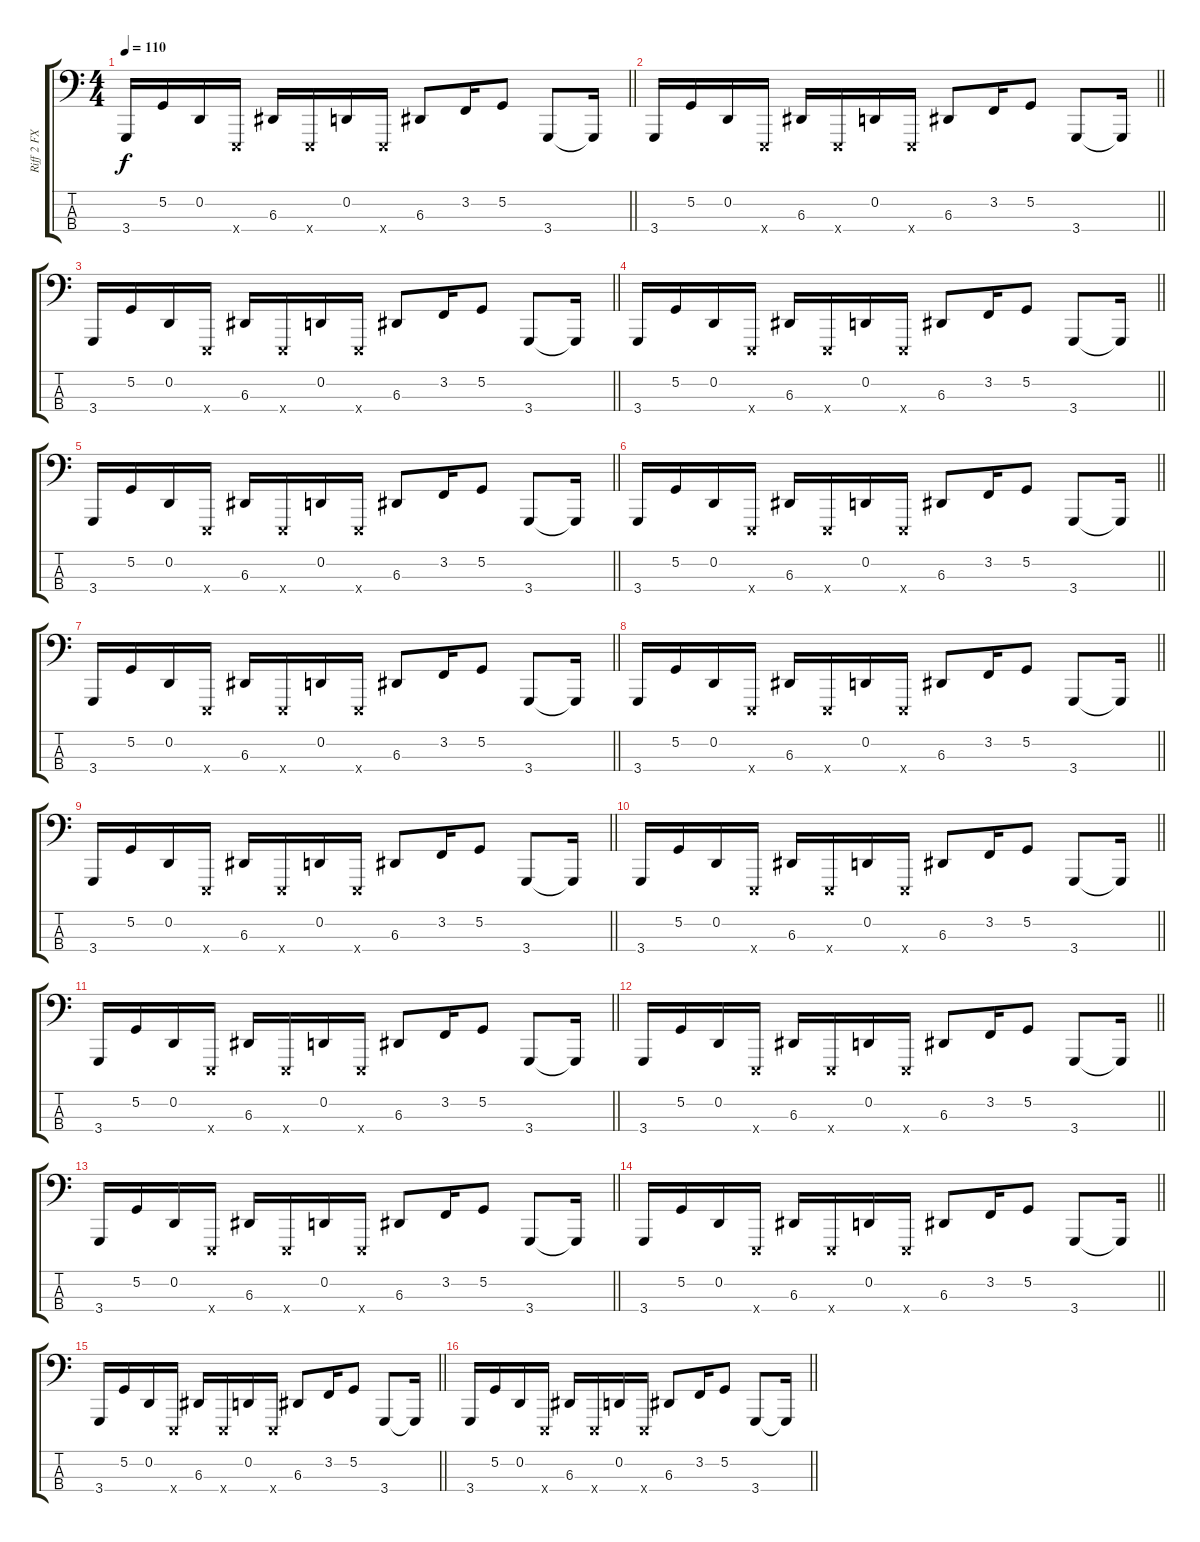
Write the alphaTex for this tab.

\track ("Riff 2 FX '" "Riff 2 FX ") {instrument lead2sawtooth}
\staff {score tabs}
\tuning (G2 D2 A1 E1) {hide}
\ts (4 4)
\tempo 110
\clef f4
\barLineRight lightlight
\ks c
3.4.16{dy f} 5.2.16 0.2.16 0.4{x}.16 6.3.16 0.4{x}.16 0.2.16 0.4{x}.16 6.3.8 3.2.16 5.2.8 3.4.8 3.4{t}.16 |
\barLineRight lightlight
3.4.16 5.2.16 0.2.16 0.4{x}.16 6.3.16 0.4{x}.16 0.2.16 0.4{x}.16 6.3.8 3.2.16 5.2.8 3.4.8 3.4{t}.16 |
\barLineRight lightlight
3.4.16 5.2.16 0.2.16 0.4{x}.16 6.3.16 0.4{x}.16 0.2.16 0.4{x}.16 6.3.8 3.2.16 5.2.8 3.4.8 3.4{t}.16 |
\barLineRight lightlight
3.4.16 5.2.16 0.2.16 0.4{x}.16 6.3.16 0.4{x}.16 0.2.16 0.4{x}.16 6.3.8 3.2.16 5.2.8 3.4.8 3.4{t}.16 |
\barLineRight lightlight
3.4.16 5.2.16 0.2.16 0.4{x}.16 6.3.16 0.4{x}.16 0.2.16 0.4{x}.16 6.3.8 3.2.16 5.2.8 3.4.8 3.4{t}.16 |
\barLineRight lightlight
3.4.16 5.2.16 0.2.16 0.4{x}.16 6.3.16 0.4{x}.16 0.2.16 0.4{x}.16 6.3.8 3.2.16 5.2.8 3.4.8 3.4{t}.16 |
\barLineRight lightlight
3.4.16 5.2.16 0.2.16 0.4{x}.16 6.3.16 0.4{x}.16 0.2.16 0.4{x}.16 6.3.8 3.2.16 5.2.8 3.4.8 3.4{t}.16 |
\barLineRight lightlight
3.4.16 5.2.16 0.2.16 0.4{x}.16 6.3.16 0.4{x}.16 0.2.16 0.4{x}.16 6.3.8 3.2.16 5.2.8 3.4.8 3.4{t}.16 |
\barLineRight lightlight
3.4.16 5.2.16 0.2.16 0.4{x}.16 6.3.16 0.4{x}.16 0.2.16 0.4{x}.16 6.3.8 3.2.16 5.2.8 3.4.8 3.4{t}.16 |
\barLineRight lightlight
3.4.16 5.2.16 0.2.16 0.4{x}.16 6.3.16 0.4{x}.16 0.2.16 0.4{x}.16 6.3.8 3.2.16 5.2.8 3.4.8 3.4{t}.16 |
\barLineRight lightlight
3.4.16 5.2.16 0.2.16 0.4{x}.16 6.3.16 0.4{x}.16 0.2.16 0.4{x}.16 6.3.8 3.2.16 5.2.8 3.4.8 3.4{t}.16 |
\barLineRight lightlight
3.4.16 5.2.16 0.2.16 0.4{x}.16 6.3.16 0.4{x}.16 0.2.16 0.4{x}.16 6.3.8 3.2.16 5.2.8 3.4.8 3.4{t}.16 |
\barLineRight lightlight
3.4.16 5.2.16 0.2.16 0.4{x}.16 6.3.16 0.4{x}.16 0.2.16 0.4{x}.16 6.3.8 3.2.16 5.2.8 3.4.8 3.4{t}.16 |
\barLineRight lightlight
3.4.16 5.2.16 0.2.16 0.4{x}.16 6.3.16 0.4{x}.16 0.2.16 0.4{x}.16 6.3.8 3.2.16 5.2.8 3.4.8 3.4{t}.16 |
\barLineRight lightlight
3.4.16 5.2.16 0.2.16 0.4{x}.16 6.3.16 0.4{x}.16 0.2.16 0.4{x}.16 6.3.8 3.2.16 5.2.8 3.4.8 3.4{t}.16 |
\barLineRight lightlight
3.4.16 5.2.16 0.2.16 0.4{x}.16 6.3.16 0.4{x}.16 0.2.16 0.4{x}.16 6.3.8 3.2.16 5.2.8 3.4.8 3.4{t}.16
